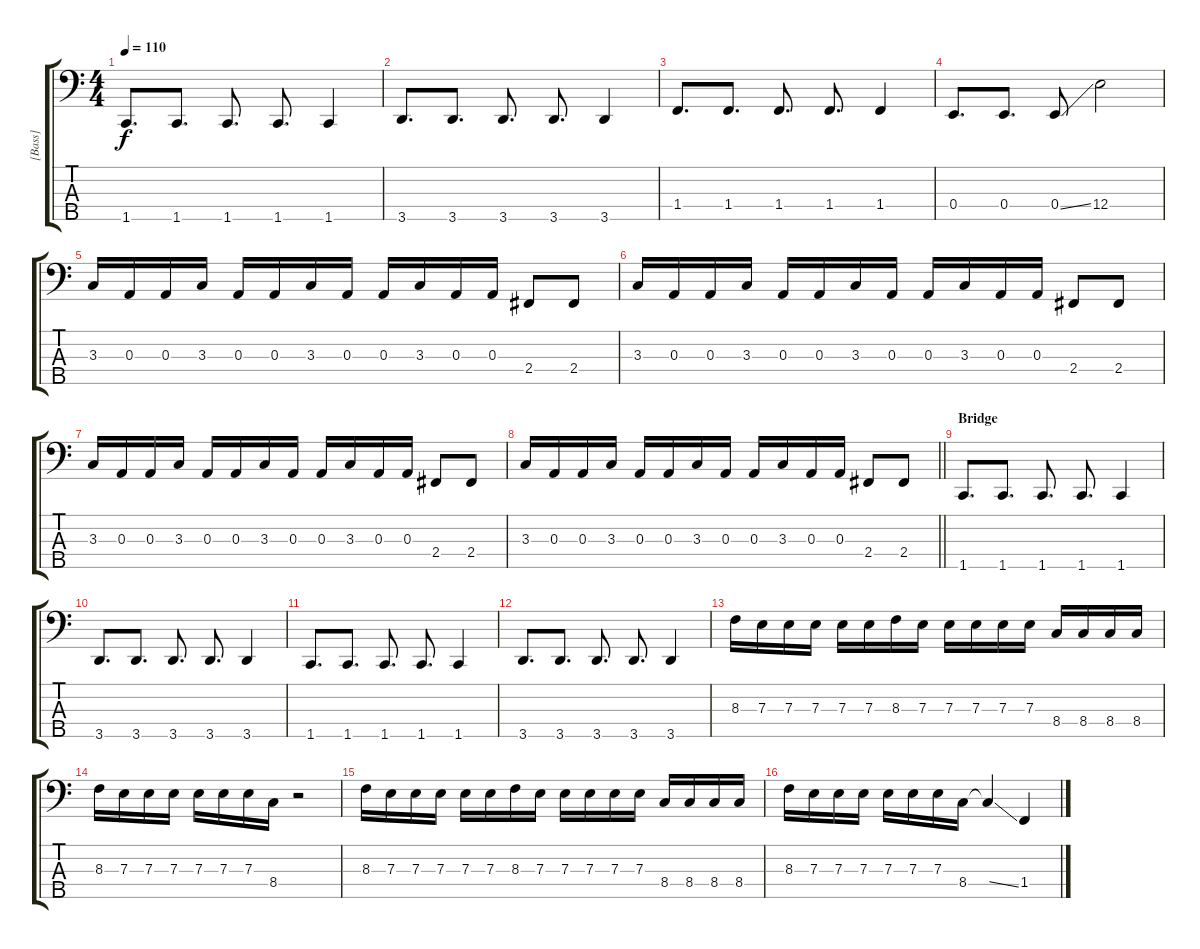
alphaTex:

\track ("[Bass]" "[Bass]") {instrument electricbassfinger}
\staff {score tabs}
\tuning (G2 D2 A1 E1 B0) {hide}
\ts (4 4)
\tempo 110
\clef f4
\ks c
1.5.8{d dy f} 1.5.8{d} 1.5.8{d} 1.5.8{d} 1.5.4 |
3.5.8{d} 3.5.8{d} 3.5.8{d} 3.5.8{d} 3.5.4 |
1.4.8{d} 1.4.8{d} 1.4.8{d} 1.4.8{d} 1.4.4 |
0.4.8{d} 0.4.8{d} 0.4{ss}.8 12.4.2 |
3.3.16 0.3.16 0.3.16 3.3.16 0.3.16 0.3.16 3.3.16 0.3.16 0.3.16 3.3.16 0.3.16 0.3.16 2.4.8 2.4.8 |
3.3.16 0.3.16 0.3.16 3.3.16 0.3.16 0.3.16 3.3.16 0.3.16 0.3.16 3.3.16 0.3.16 0.3.16 2.4.8 2.4.8 |
3.3.16 0.3.16 0.3.16 3.3.16 0.3.16 0.3.16 3.3.16 0.3.16 0.3.16 3.3.16 0.3.16 0.3.16 2.4.8 2.4.8 |
\barLineRight lightlight
3.3.16 0.3.16 0.3.16 3.3.16 0.3.16 0.3.16 3.3.16 0.3.16 0.3.16 3.3.16 0.3.16 0.3.16 2.4.8 2.4.8 |
\section ("" "Bridge")
1.5.8{d} 1.5.8{d} 1.5.8{d} 1.5.8{d} 1.5.4 |
3.5.8{d} 3.5.8{d} 3.5.8{d} 3.5.8{d} 3.5.4 |
1.5.8{d} 1.5.8{d} 1.5.8{d} 1.5.8{d} 1.5.4 |
3.5.8{d} 3.5.8{d} 3.5.8{d} 3.5.8{d} 3.5.4 |
8.3.16 7.3.16 7.3.16 7.3.16 7.3.16 7.3.16 8.3.16 7.3.16 7.3.16 7.3.16 7.3.16 7.3.16 8.4.16 8.4.16 8.4.16 8.4.16 |
8.3.16 7.3.16 7.3.16 7.3.16 7.3.16 7.3.16 7.3.16 8.4.16 r.2 |
8.3.16 7.3.16 7.3.16 7.3.16 7.3.16 7.3.16 8.3.16 7.3.16 7.3.16 7.3.16 7.3.16 7.3.16 8.4.16 8.4.16 8.4.16 8.4.16 |
8.3.16 7.3.16 7.3.16 7.3.16 7.3.16 7.3.16 7.3.16 8.4.16 8.4{ss t}.4 1.4.4
